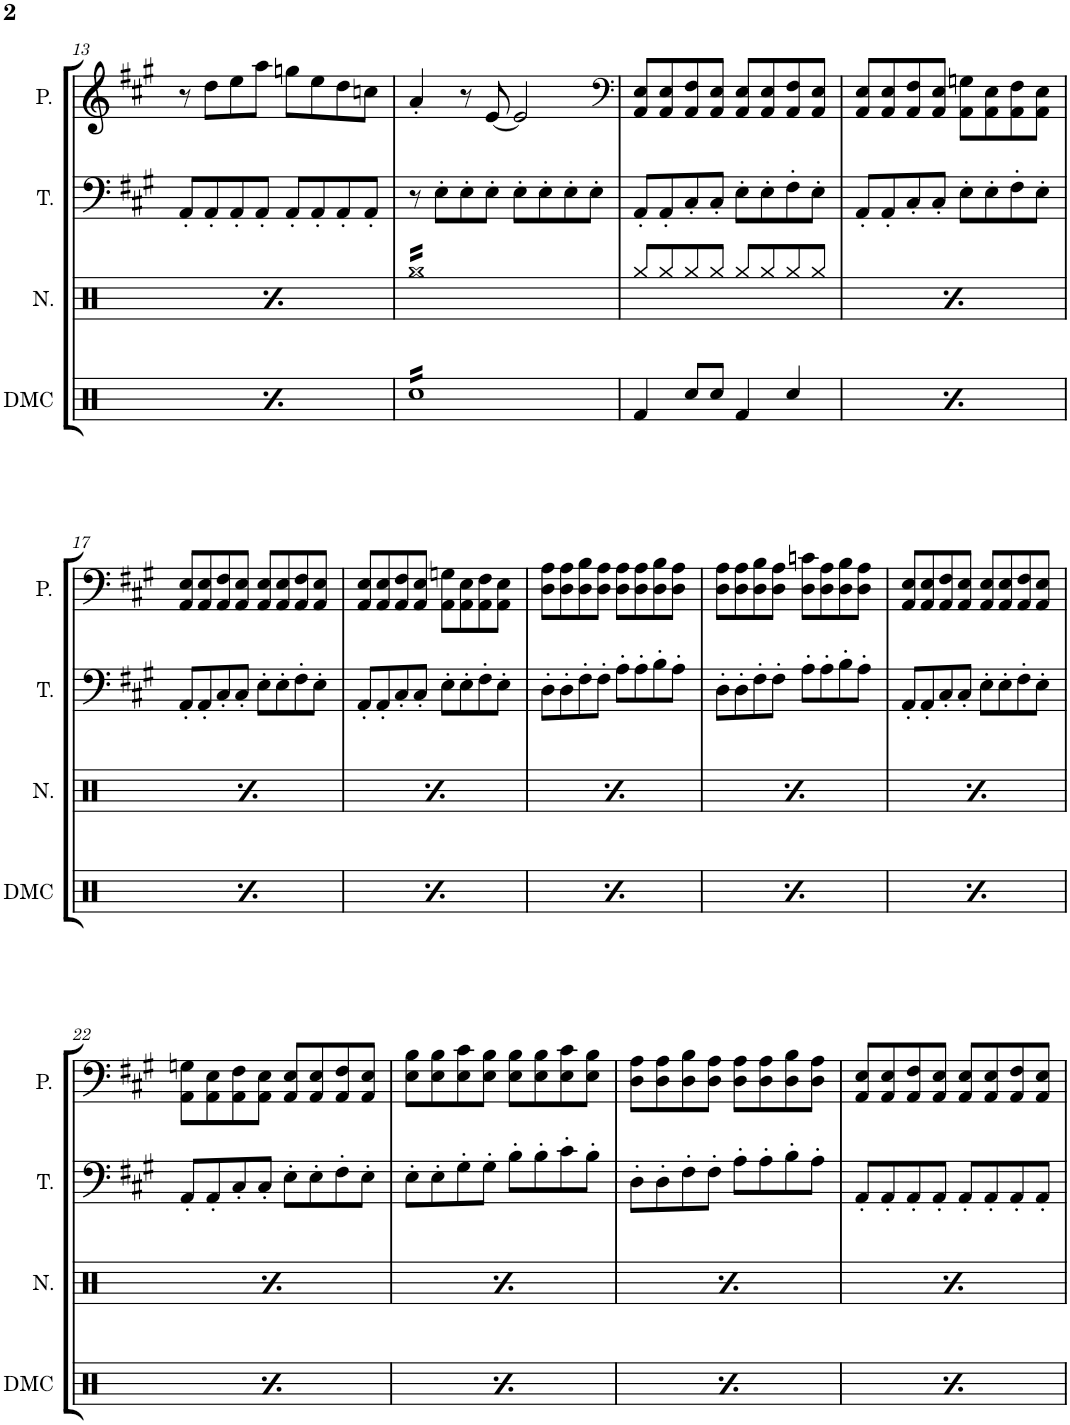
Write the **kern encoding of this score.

**kern	**kern	**kern	**kern
*part4	*part3	*part2	*part1
*staff4	*staff3	*staff2	*staff1
*I"DMC	*I"Noise	*I"Triangle	*I"Pulse
*I'DMC	*I'N.	*I'T.	*I'P.
!!LO:PB:g=z
*clefX	*clefX	*clefF4	*clefG2
*k[]	*k[]	*k[f#c#g#]	*k[f#c#g#]
*M4/4	*M4/4	*M4/4	*M4/4
*met(c)	*met(c)	*met(c)	*met(c)
=13	=13	=13	=13
4Rf/	8Rgg/L	8AA'/L	8r
.	8Rgg/	8AA'/	8dd\L
8Rcc/L	8Rgg/	8AA'/	8ee\
8Rcc/J	8Rgg/J	8AA'/J	8aa\J
4Rf/	8Rgg/L	8AA'/L	8ggn\L
.	8Rgg/	8AA'/	8ee\
4Rcc/	8Rgg/	8AA'/	8dd\
.	8Rgg/J	8AA'/J	8ccn\J
=14	=14	=14	=14
*tremolo	*	*	*
*	*tremolo	*	*
16RccLL	16RggLL	8r	4a'/
16Rcc	16Rgg	.	.
16Rcc	16Rgg	8E'\L	.
16Rcc	16Rgg	.	.
16Rcc	16Rgg	8E'\	8r
16Rcc	16Rgg	.	.
16Rcc	16Rgg	8E'\J	[8e/
16Rcc	16Rgg	.	.
16Rcc	16Rgg	8E'\L	2e/]
16Rcc	16Rgg	.	.
16Rcc	16Rgg	8E'\	.
16Rcc	16Rgg	.	.
16Rcc	16Rgg	8E'\	.
16Rcc	16Rgg	.	.
16Rcc	16Rgg	8E'\J	.
16RccJJ	16RggJJ	.	.
*	*Xtremolo	*	*
*Xtremolo	*	*	*
=15	=15	=15	=15
*	*	*	*clefF4
4Rf/	8Rgg/L	8AA'/L	8AA/ 8E/L
.	8Rgg/	8AA'/	8AA/ 8E/
8Rcc/L	8Rgg/	8C#'/	8AA/ 8F#/
8Rcc/J	8Rgg/J	8C#'/J	8AA/ 8E/J
4Rf/	8Rgg/L	8E'\L	8AA/ 8E/L
.	8Rgg/	8E'\	8AA/ 8E/
4Rcc/	8Rgg/	8F#'\	8AA/ 8F#/
.	8Rgg/J	8E'\J	8AA/ 8E/J
=16	=16	=16	=16
4Rf/	8Rgg/L	8AA'/L	8AA/ 8E/L
.	8Rgg/	8AA'/	8AA/ 8E/
8Rcc/L	8Rgg/	8C#'/	8AA/ 8F#/
8Rcc/J	8Rgg/J	8C#'/J	8AA/ 8E/J
4Rf/	8Rgg/L	8E'\L	8AA\ 8Gn\L
.	8Rgg/	8E'\	8AA\ 8E\
4Rcc/	8Rgg/	8F#'\	8AA\ 8F#\
.	8Rgg/J	8E'\J	8AA\ 8E\J
!!LO:LB:g=z
=17	=17	=17	=17
4Rf/	8Rgg/L	8AA'/L	8AA/ 8E/L
.	8Rgg/	8AA'/	8AA/ 8E/
8Rcc/L	8Rgg/	8C#'/	8AA/ 8F#/
8Rcc/J	8Rgg/J	8C#'/J	8AA/ 8E/J
4Rf/	8Rgg/L	8E'\L	8AA/ 8E/L
.	8Rgg/	8E'\	8AA/ 8E/
4Rcc/	8Rgg/	8F#'\	8AA/ 8F#/
.	8Rgg/J	8E'\J	8AA/ 8E/J
=18	=18	=18	=18
4Rf/	8Rgg/L	8AA'/L	8AA/ 8E/L
.	8Rgg/	8AA'/	8AA/ 8E/
8Rcc/L	8Rgg/	8C#'/	8AA/ 8F#/
8Rcc/J	8Rgg/J	8C#'/J	8AA/ 8E/J
4Rf/	8Rgg/L	8E'\L	8AA\ 8Gn\L
.	8Rgg/	8E'\	8AA\ 8E\
4Rcc/	8Rgg/	8F#'\	8AA\ 8F#\
.	8Rgg/J	8E'\J	8AA\ 8E\J
=19	=19	=19	=19
4Rf/	8Rgg/L	8D'\L	8D\ 8A\L
.	8Rgg/	8D'\	8D\ 8A\
8Rcc/L	8Rgg/	8F#'\	8D\ 8B\
8Rcc/J	8Rgg/J	8F#'\J	8D\ 8A\J
4Rf/	8Rgg/L	8A'\L	8D\ 8A\L
.	8Rgg/	8A'\	8D\ 8A\
4Rcc/	8Rgg/	8B'\	8D\ 8B\
.	8Rgg/J	8A'\J	8D\ 8A\J
=20	=20	=20	=20
4Rf/	8Rgg/L	8D'\L	8D\ 8A\L
.	8Rgg/	8D'\	8D\ 8A\
8Rcc/L	8Rgg/	8F#'\	8D\ 8B\
8Rcc/J	8Rgg/J	8F#'\J	8D\ 8A\J
4Rf/	8Rgg/L	8A'\L	8D\ 8cn\L
.	8Rgg/	8A'\	8D\ 8A\
4Rcc/	8Rgg/	8B'\	8D\ 8B\
.	8Rgg/J	8A'\J	8D\ 8A\J
=21	=21	=21	=21
4Rf/	8Rgg/L	8AA'/L	8AA/ 8E/L
.	8Rgg/	8AA'/	8AA/ 8E/
8Rcc/L	8Rgg/	8C#'/	8AA/ 8F#/
8Rcc/J	8Rgg/J	8C#'/J	8AA/ 8E/J
4Rf/	8Rgg/L	8E'\L	8AA/ 8E/L
.	8Rgg/	8E'\	8AA/ 8E/
4Rcc/	8Rgg/	8F#'\	8AA/ 8F#/
.	8Rgg/J	8E'\J	8AA/ 8E/J
!!LO:LB:g=z
=22	=22	=22	=22
4Rf/	8Rgg/L	8AA'/L	8AA\ 8Gn\L
.	8Rgg/	8AA'/	8AA\ 8E\
8Rcc/L	8Rgg/	8C#'/	8AA\ 8F#\
8Rcc/J	8Rgg/J	8C#'/J	8AA\ 8E\J
4Rf/	8Rgg/L	8E'\L	8AA/ 8E/L
.	8Rgg/	8E'\	8AA/ 8E/
4Rcc/	8Rgg/	8F#'\	8AA/ 8F#/
.	8Rgg/J	8E'\J	8AA/ 8E/J
=23	=23	=23	=23
4Rf/	8Rgg/L	8E'\L	8E\ 8B\L
.	8Rgg/	8E'\	8E\ 8B\
8Rcc/L	8Rgg/	8G#'\	8E\ 8c#\
8Rcc/J	8Rgg/J	8G#'\J	8E\ 8B\J
4Rf/	8Rgg/L	8B'\L	8E\ 8B\L
.	8Rgg/	8B'\	8E\ 8B\
4Rcc/	8Rgg/	8c#'\	8E\ 8c#\
.	8Rgg/J	8B'\J	8E\ 8B\J
=24	=24	=24	=24
4Rf/	8Rgg/L	8D'\L	8D\ 8A\L
.	8Rgg/	8D'\	8D\ 8A\
8Rcc/L	8Rgg/	8F#'\	8D\ 8B\
8Rcc/J	8Rgg/J	8F#'\J	8D\ 8A\J
4Rf/	8Rgg/L	8A'\L	8D\ 8A\L
.	8Rgg/	8A'\	8D\ 8A\
4Rcc/	8Rgg/	8B'\	8D\ 8B\
.	8Rgg/J	8A'\J	8D\ 8A\J
=25	=25	=25	=25
4Rf/	8Rgg/L	8AA'/L	8AA/ 8E/L
.	8Rgg/	8AA'/	8AA/ 8E/
8Rcc/L	8Rgg/	8AA'/	8AA/ 8F#/
8Rcc/J	8Rgg/J	8AA'/J	8AA/ 8E/J
4Rf/	8Rgg/L	8AA'/L	8AA/ 8E/L
.	8Rgg/	8AA'/	8AA/ 8E/
4Rcc/	8Rgg/	8AA'/	8AA/ 8F#/
.	8Rgg/J	8AA'/J	8AA/ 8E/J
=	=	=	=
*-	*-	*-	*-
